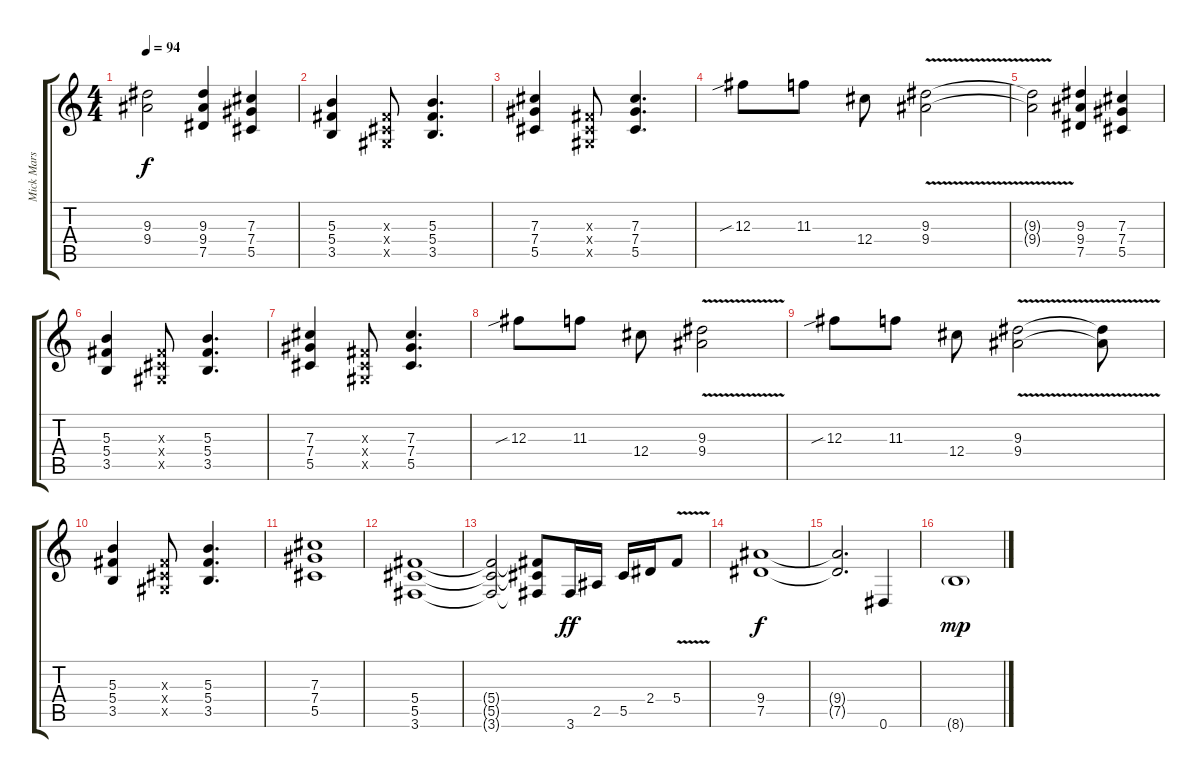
\track ("Mick Mars" "Mick Mars") {instrument distortionguitar}
\staff {score tabs}
\tuning (Eb4 Bb3 Gb3 Db3 Ab2 Eb2) {hide}
\ts (4 4)
\tempo 94
\clef g2
\ks c
(9.3{t} 9.4{t}).2{dy f} (9.3 9.4 7.5).4 (7.3 7.4 5.5).4 |
(5.3 5.4 3.5).4 (0.3{x} 0.4{x} 0.5{x}).8 (5.3 5.4 3.5).4{d} |
(7.3 7.4 5.5).4 (0.3{x} 0.4{x} 0.5{x}).8 (7.3 7.4 5.5).4{d} |
12.3{sib}.8 11.3.8 12.4.8 (9.3{v} 9.4).2 |
(9.3{t} 9.4{t}).2 (9.3 9.4 7.5).4 (7.3 7.4 5.5).4 |
(5.3 5.4 3.5).4 (0.3{x} 0.4{x} 0.5{x}).8 (5.3 5.4 3.5).4{d} |
(7.3 7.4 5.5).4 (0.3{x} 0.4{x} 0.5{x}).8 (7.3 7.4 5.5).4{d} |
12.3{sib}.8 11.3.8 12.4.8 (9.3{v} 9.4).2 |
12.3{sib}.8 11.3.8 12.4.8 (9.3{v} 9.4).2 (9.3{t} 9.4{t}).8 |
(5.3 5.4 3.5).4 (0.3{x} 0.4{x} 0.5{x}).8 (5.3 5.4 3.5).4{d} |
(7.3 7.4 5.5).1 |
(5.4 5.5 3.6).1 |
(5.4{t} 5.5{t} 3.6{t}).2 (5.4{t} 5.5{t} 3.6{t}).8 3.6.16{dy ff} 2.5.16 5.5.16 2.4.16 5.4{v}.8 |
(9.4 7.5).1{dy f} |
(9.4{t} 7.5{t}).2{d} 0.6.4 |
8.6{g}.1{dy mp}
